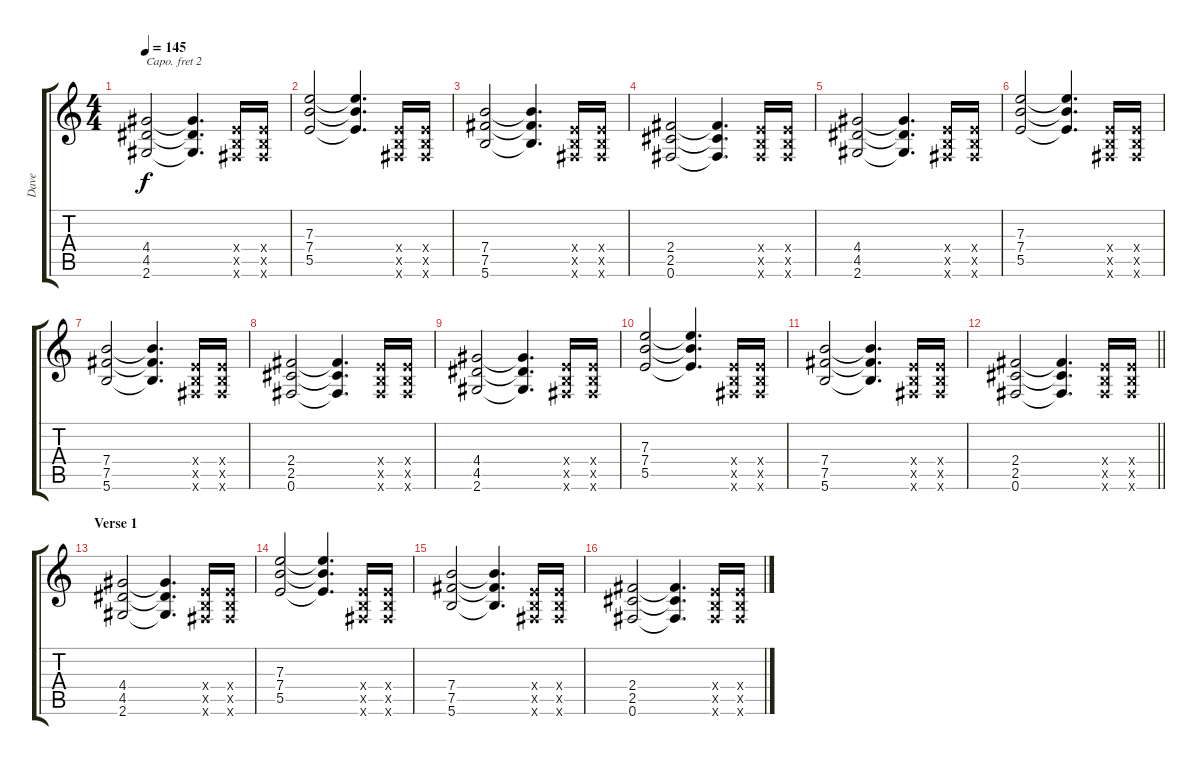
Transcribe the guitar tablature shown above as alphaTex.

\track ("Dave" "Dave") {instrument electricguitarclean}
\staff {score tabs}
\capo 2
\tuning (E4 B3 G3 D3 A2 E2) {hide}
\ts (4 4)
\tempo 145
\clef g2
\ks c
(4.4 4.5 2.6).2{dy f volume 13 instrument distortionguitar} (4.4{t} 4.5{t} 2.6{t}).4{d} (0.4{x} 0.5{x} 0.6{x}).16 (0.4{x} 0.5{x} 0.6{x}).16 |
(7.3 7.4 5.5).2 (7.3{t} 7.4{t} 5.5{t}).4{d} (0.4{x} 0.5{x} 0.6{x}).16 (0.4{x} 0.5{x} 0.6{x}).16 |
(7.4 7.5 5.6).2 (7.4{t} 7.5{t} 5.6{t}).4{d} (0.4{x} 0.5{x} 0.6{x}).16 (0.4{x} 0.5{x} 0.6{x}).16 |
(2.4 2.5 0.6).2 (2.4{t} 2.5{t} 0.6{t}).4{d} (0.4{x} 0.5{x} 0.6{x}).16 (0.4{x} 0.5{x} 0.6{x}).16 |
(4.4 4.5 2.6).2{volume 13 instrument distortionguitar} (4.4{t} 4.5{t} 2.6{t}).4{d} (0.4{x} 0.5{x} 0.6{x}).16 (0.4{x} 0.5{x} 0.6{x}).16 |
(7.3 7.4 5.5).2 (7.3{t} 7.4{t} 5.5{t}).4{d} (0.4{x} 0.5{x} 0.6{x}).16 (0.4{x} 0.5{x} 0.6{x}).16 |
(7.4 7.5 5.6).2 (7.4{t} 7.5{t} 5.6{t}).4{d} (0.4{x} 0.5{x} 0.6{x}).16 (0.4{x} 0.5{x} 0.6{x}).16 |
(2.4 2.5 0.6).2 (2.4{t} 2.5{t} 0.6{t}).4{d} (0.4{x} 0.5{x} 0.6{x}).16 (0.4{x} 0.5{x} 0.6{x}).16 |
(4.4 4.5 2.6).2{volume 13 instrument distortionguitar} (4.4{t} 4.5{t} 2.6{t}).4{d} (0.4{x} 0.5{x} 0.6{x}).16 (0.4{x} 0.5{x} 0.6{x}).16 |
(7.3 7.4 5.5).2 (7.3{t} 7.4{t} 5.5{t}).4{d} (0.4{x} 0.5{x} 0.6{x}).16 (0.4{x} 0.5{x} 0.6{x}).16 |
(7.4 7.5 5.6).2 (7.4{t} 7.5{t} 5.6{t}).4{d} (0.4{x} 0.5{x} 0.6{x}).16 (0.4{x} 0.5{x} 0.6{x}).16 |
\barLineRight lightlight
(2.4 2.5 0.6).2 (2.4{t} 2.5{t} 0.6{t}).4{d} (0.4{x} 0.5{x} 0.6{x}).16 (0.4{x} 0.5{x} 0.6{x}).16 |
\section ("" "Verse 1")
(4.4 4.5 2.6).2{volume 13 instrument distortionguitar} (4.4{t} 4.5{t} 2.6{t}).4{d} (0.4{x} 0.5{x} 0.6{x}).16 (0.4{x} 0.5{x} 0.6{x}).16 |
(7.3 7.4 5.5).2 (7.3{t} 7.4{t} 5.5{t}).4{d} (0.4{x} 0.5{x} 0.6{x}).16 (0.4{x} 0.5{x} 0.6{x}).16 |
(7.4 7.5 5.6).2 (7.4{t} 7.5{t} 5.6{t}).4{d} (0.4{x} 0.5{x} 0.6{x}).16 (0.4{x} 0.5{x} 0.6{x}).16 |
(2.4 2.5 0.6).2 (2.4{t} 2.5{t} 0.6{t}).4{d} (0.4{x} 0.5{x} 0.6{x}).16 (0.4{x} 0.5{x} 0.6{x}).16
